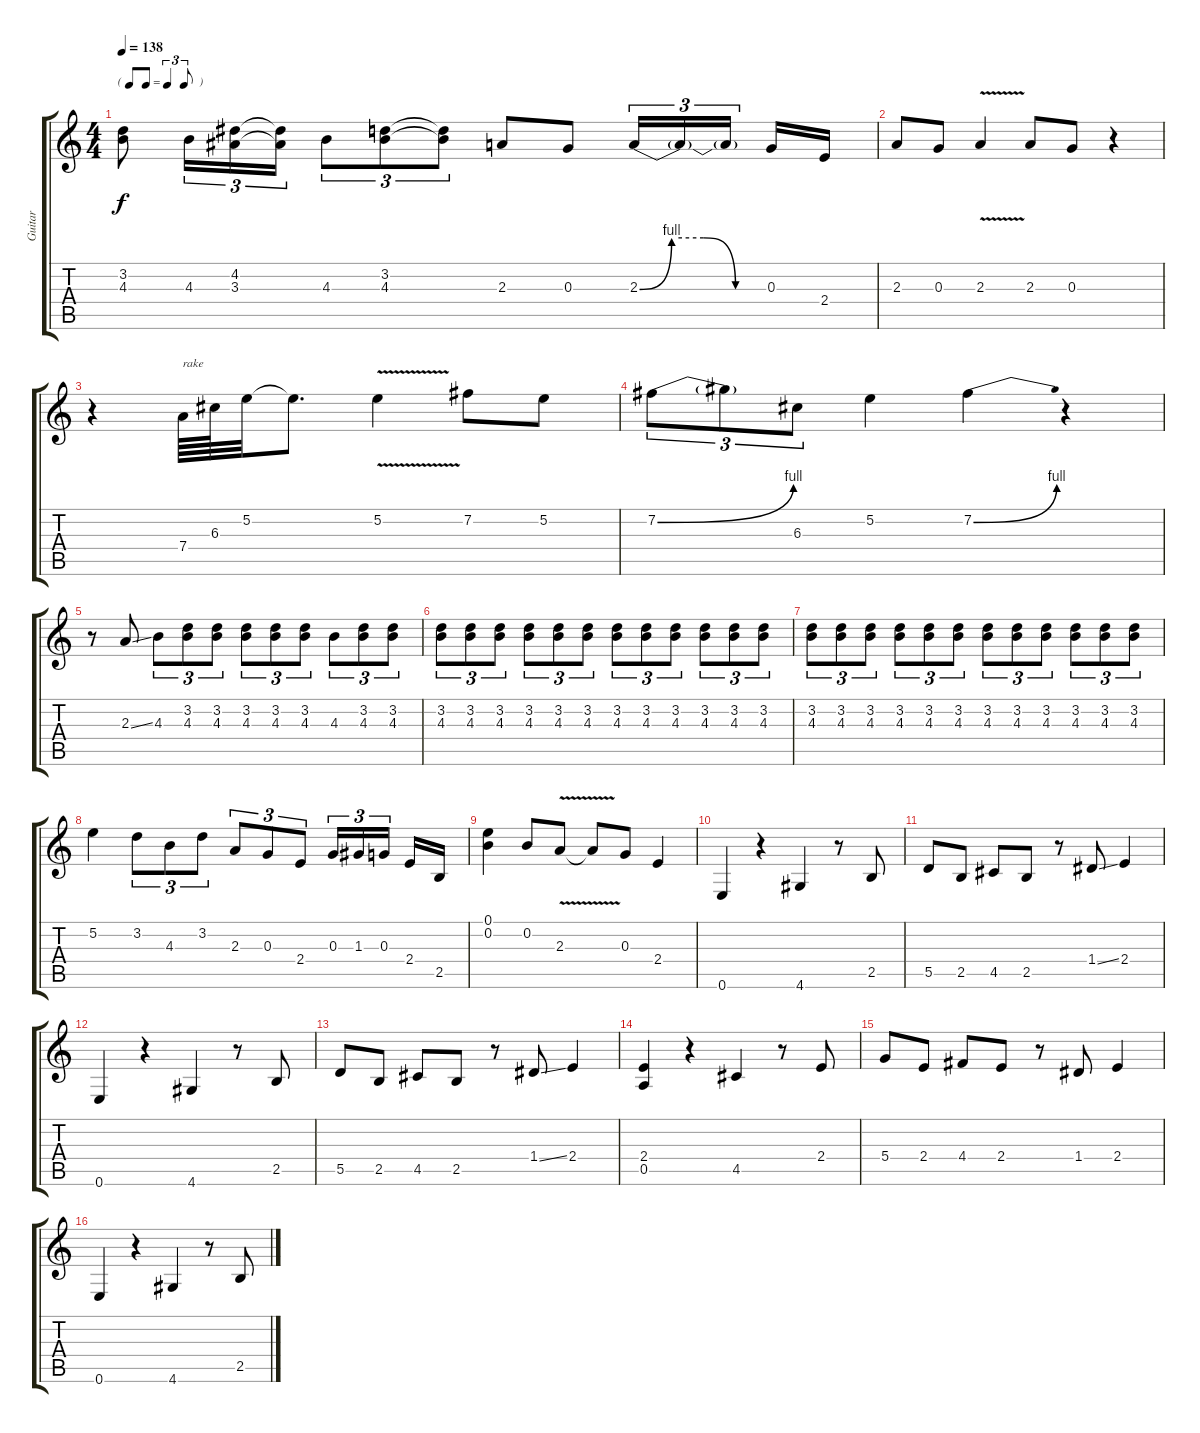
\track ("Guitar" "Guitar") {instrument distortionguitar}
\staff {score tabs}
\tuning (E4 B3 G3 D3 A2 E2) {hide}
\ts (4 4)
\tf triplet8th
\tempo 138
\clef g2
\ks c
(3.2 4.3).8{dy f} 4.3.16{tu (3 2)} (4.2 3.3).16{tu (3 2)} (4.2{t} 3.3{t}).16{tu (3 2)} 4.3.8{tu (3 2)} (3.2 4.3).8{tu (3 2)} (3.2{t} 4.3{t}).8{tu (3 2)} 2.3.8 0.3.8 2.3{be (custom 0 0 15 4 30 4 45 0 60 0)}.16{tu (3 2)} 2.3{t}.16{tu (3 2)} 2.3{t}.16{tu (3 2)} 0.3.16 2.4.16 |
2.3.8 0.3.8 2.3{v}.4 2.3.8 0.3.8 r.4 |
r.4 7.4.64{txt "rake"} 6.3.64 5.2.32 5.2{t}.8{d} 5.2{v}.4 7.2.8 5.2.8 |
7.2{be (bend 0 0 60 4)}.8{tu (3 2)} 7.2{t}.8{tu (3 2)} 6.3.8{tu (3 2)} 5.2.4 7.2{be (bend 0 0 60 4)}.4 r.4 |
r.8 2.3{ss}.8 4.3.8{tu (3 2)} (3.2 4.3).8{tu (3 2)} (3.2 4.3).8{tu (3 2)} (3.2 4.3).8{tu (3 2)} (3.2 4.3).8{tu (3 2)} (3.2 4.3).8{tu (3 2)} 4.3.8{tu (3 2)} (3.2 4.3).8{tu (3 2)} (3.2 4.3).8{tu (3 2)} |
(3.2 4.3).8{tu (3 2)} (3.2 4.3).8{tu (3 2)} (3.2 4.3).8{tu (3 2)} (3.2 4.3).8{tu (3 2)} (3.2 4.3).8{tu (3 2)} (3.2 4.3).8{tu (3 2)} (3.2 4.3).8{tu (3 2)} (3.2 4.3).8{tu (3 2)} (3.2 4.3).8{tu (3 2)} (3.2 4.3).8{tu (3 2)} (3.2 4.3).8{tu (3 2)} (3.2 4.3).8{tu (3 2)} |
(3.2 4.3).8{tu (3 2)} (3.2 4.3).8{tu (3 2)} (3.2 4.3).8{tu (3 2)} (3.2 4.3).8{tu (3 2)} (3.2 4.3).8{tu (3 2)} (3.2 4.3).8{tu (3 2)} (3.2 4.3).8{tu (3 2)} (3.2 4.3).8{tu (3 2)} (3.2 4.3).8{tu (3 2)} (3.2 4.3).8{tu (3 2)} (3.2 4.3).8{tu (3 2)} (3.2 4.3).8{tu (3 2)} |
5.2.4 3.2.8{tu (3 2)} 4.3.8{tu (3 2)} 3.2.8{tu (3 2)} 2.3.8{tu (3 2)} 0.3.8{tu (3 2)} 2.4.8{tu (3 2)} 0.3.16{tu (3 2)} 1.3.16{tu (3 2)} 0.3.16{tu (3 2)} 2.4.16 2.5.16 |
(0.1 0.2).4 0.2.8 2.3{v}.8 2.3{t}.8 0.3.8 2.4.4 |
0.6.4 r.4 4.6.4 r.8 2.5.8 |
5.5.8 2.5.8 4.5.8 2.5.8 r.8 1.4{ss}.8 2.4.4 |
0.6.4 r.4 4.6.4 r.8 2.5.8 |
5.5.8 2.5.8 4.5.8 2.5.8 r.8 1.4{ss}.8 2.4.4 |
(2.4 0.5).4 r.4 4.5.4 r.8 2.4.8 |
5.4.8 2.4.8 4.4.8 2.4.8 r.8 1.4.8 2.4.4 |
0.6.4 r.4 4.6.4 r.8 2.5.8
